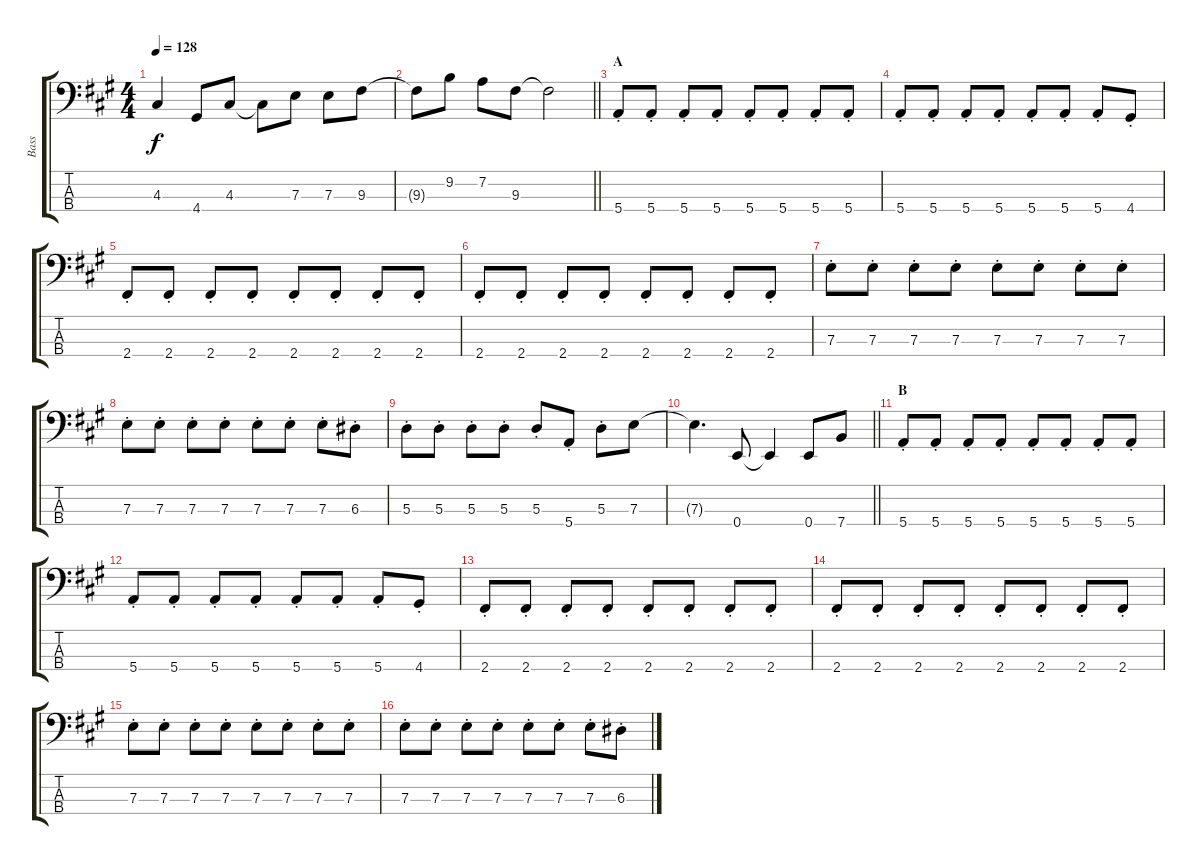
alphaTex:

\track ("Bass" "Bass") {instrument electricbasspick}
\staff {score tabs}
\tuning (G2 D2 A1 E1) {hide}
\ts (4 4)
\tempo 128
\clef f4
\ks a
4.3.4{dy f} 4.4.8 4.3.8 4.3{t}.8 7.3.8 7.3.8 9.3.8 |
\barLineRight lightlight
9.3{t}.8 9.2.8 7.2.8 9.3.8 9.3{t}.2 |
\section ("" "A")
5.4{st}.8 5.4{st}.8 5.4{st}.8 5.4{st}.8 5.4{st}.8 5.4{st}.8 5.4{st}.8 5.4{st}.8 |
5.4{st}.8 5.4{st}.8 5.4{st}.8 5.4{st}.8 5.4{st}.8 5.4{st}.8 5.4{st}.8 4.4{st}.8 |
2.4{st}.8 2.4{st}.8 2.4{st}.8 2.4{st}.8 2.4{st}.8 2.4{st}.8 2.4{st}.8 2.4{st}.8 |
2.4{st}.8 2.4{st}.8 2.4{st}.8 2.4{st}.8 2.4{st}.8 2.4{st}.8 2.4{st}.8 2.4{st}.8 |
7.3{st}.8 7.3{st}.8 7.3{st}.8 7.3{st}.8 7.3{st}.8 7.3{st}.8 7.3{st}.8 7.3{st}.8 |
7.3{st}.8 7.3{st}.8 7.3{st}.8 7.3{st}.8 7.3{st}.8 7.3{st}.8 7.3{st}.8 6.3{st}.8 |
5.3{st}.8 5.3{st}.8 5.3{st}.8 5.3{st}.8 5.3{st}.8 5.4{st}.8 5.3{st}.8 7.3.8 |
\barLineRight lightlight
7.3{t}.4{d} 0.4.8 0.4{t}.4 0.4.8 7.4.8 |
\section ("" "B")
5.4{st}.8 5.4{st}.8 5.4{st}.8 5.4{st}.8 5.4{st}.8 5.4{st}.8 5.4{st}.8 5.4{st}.8 |
5.4{st}.8 5.4{st}.8 5.4{st}.8 5.4{st}.8 5.4{st}.8 5.4{st}.8 5.4{st}.8 4.4{st}.8 |
2.4{st}.8 2.4{st}.8 2.4{st}.8 2.4{st}.8 2.4{st}.8 2.4{st}.8 2.4{st}.8 2.4{st}.8 |
2.4{st}.8 2.4{st}.8 2.4{st}.8 2.4{st}.8 2.4{st}.8 2.4{st}.8 2.4{st}.8 2.4{st}.8 |
7.3{st}.8 7.3{st}.8 7.3{st}.8 7.3{st}.8 7.3{st}.8 7.3{st}.8 7.3{st}.8 7.3{st}.8 |
7.3{st}.8 7.3{st}.8 7.3{st}.8 7.3{st}.8 7.3{st}.8 7.3{st}.8 7.3{st}.8 6.3{st}.8
